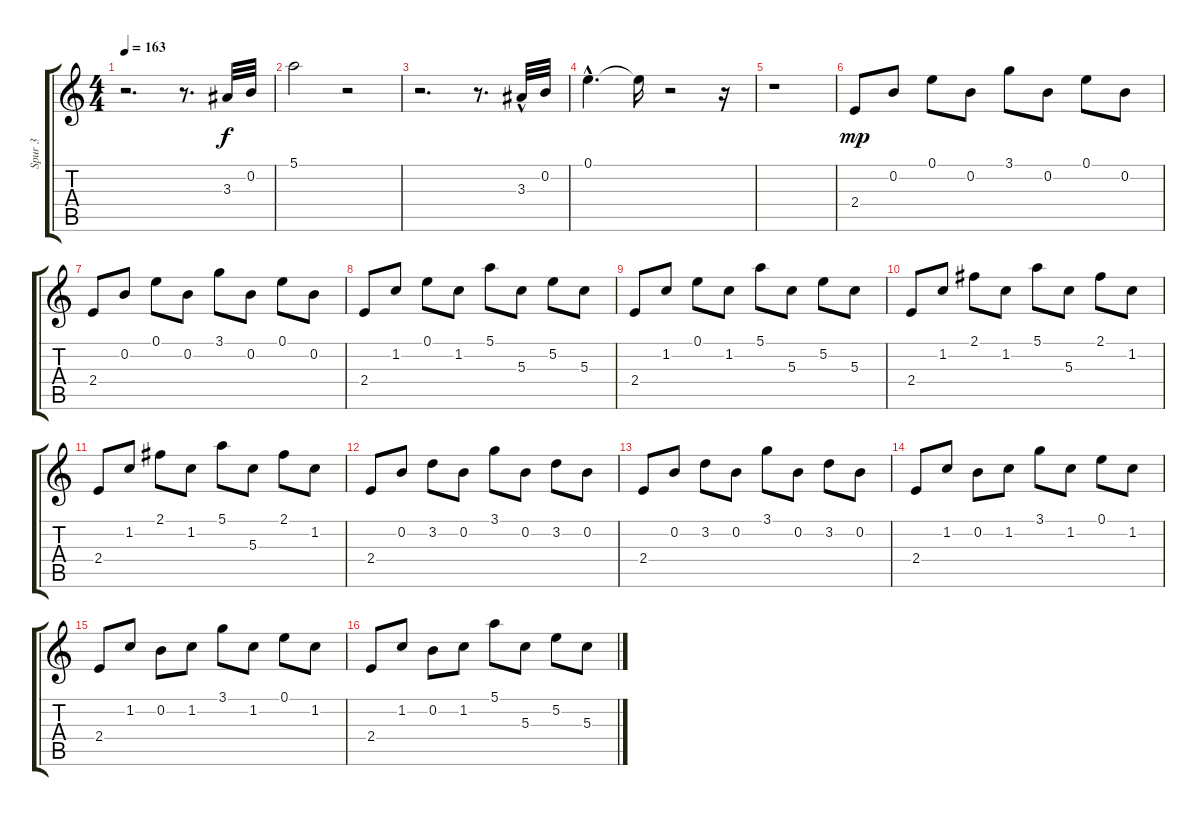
\track ("Spur 3" "Spur 3") {instrument acousticguitarsteel}
\staff {score tabs}
\tuning (E4 B3 G3 D3 A2 E2) {hide}
\ts (4 4)
\tempo 163
\clef g2
\ks c
r.2{d dy f} r.8{d} 3.3.32 0.2.32 |
5.1.2 r.2 |
r.2{d} r.8{d} 3.3{hac}.32 0.2.32 |
0.1{hac}.4{d} 0.1{t}.16 r.2 r.16 |
r.1 |
2.4.8{dy mp} 0.2.8 0.1.8 0.2.8 3.1.8 0.2.8 0.1.8 0.2.8 |
2.4.8 0.2.8 0.1.8 0.2.8 3.1.8 0.2.8 0.1.8 0.2.8 |
2.4.8 1.2.8 0.1.8 1.2.8 5.1.8 5.3.8 5.2.8 5.3.8 |
2.4.8 1.2.8 0.1.8 1.2.8 5.1.8 5.3.8 5.2.8 5.3.8 |
2.4.8 1.2.8 2.1.8 1.2.8 5.1.8 5.3.8 2.1.8 1.2.8 |
2.4.8 1.2.8 2.1.8 1.2.8 5.1.8 5.3.8 2.1.8 1.2.8 |
2.4.8 0.2.8 3.2.8 0.2.8 3.1.8 0.2.8 3.2.8 0.2.8 |
2.4.8 0.2.8 3.2.8 0.2.8 3.1.8 0.2.8 3.2.8 0.2.8 |
2.4.8 1.2.8 0.2.8 1.2.8 3.1.8 1.2.8 0.1.8 1.2.8 |
2.4.8 1.2.8 0.2.8 1.2.8 3.1.8 1.2.8 0.1.8 1.2.8 |
2.4.8 1.2.8 0.2.8 1.2.8 5.1.8 5.3.8 5.2.8 5.3.8
